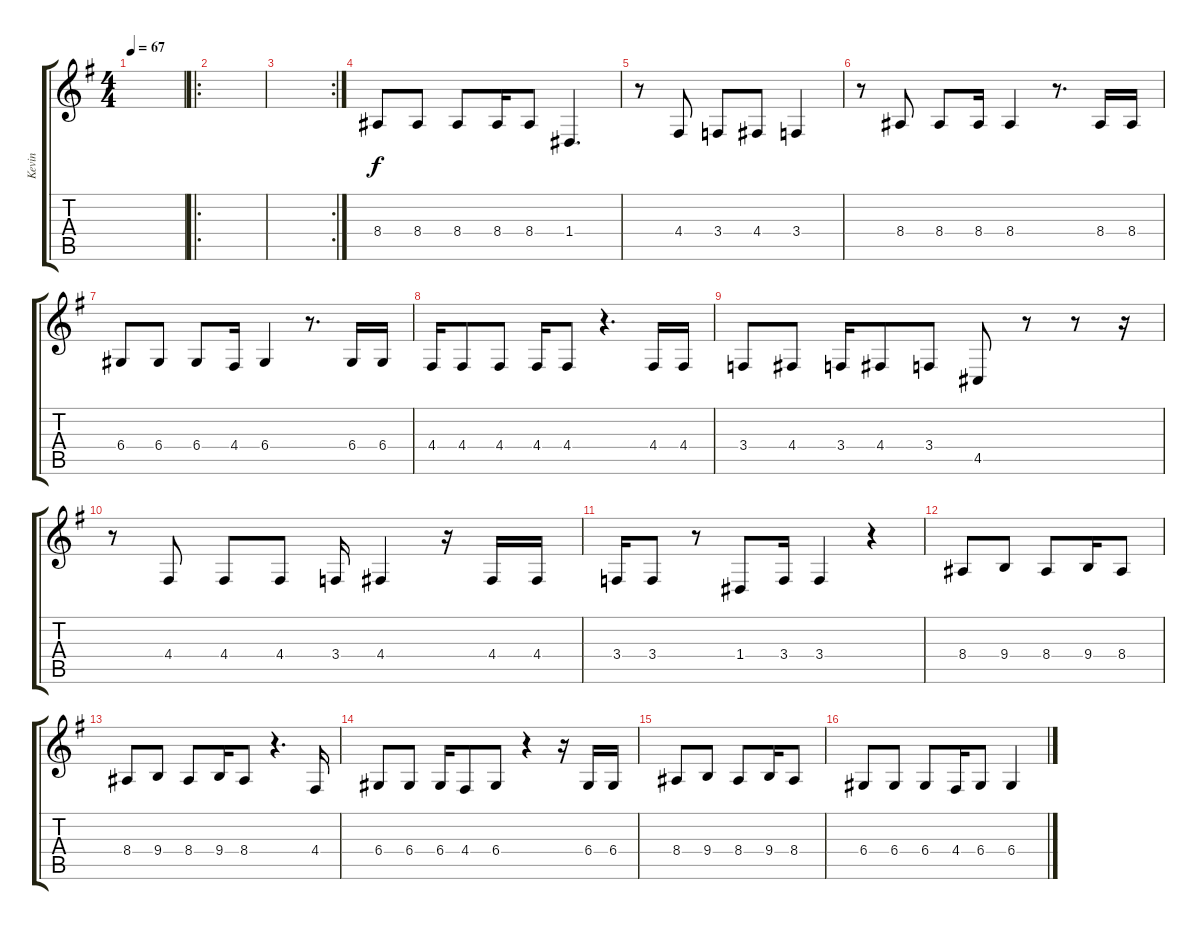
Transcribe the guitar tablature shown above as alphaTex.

\track ("Kevin" "Kevin") {instrument tenorsax}
\staff {score tabs}
\tuning (E4 B3 G3 D3 A2 E2) {hide}
\ts (4 4)
\tempo 67
\clef g2
\ks g
|
\ro
|
\rc 2
|
8.4.8 8.4.8 8.4.8 8.4.16 8.4.8 1.4.4{d} |
r.8 4.4.8 3.4.8 4.4.8 3.4.4 |
r.8 8.4.8 8.4.8 8.4.16 8.4.4 r.8{d} 8.4.16 8.4.16 |
6.4.8 6.4.8 6.4.8 4.4.16 6.4.4 r.8{d} 6.4.16 6.4.16 |
4.4.16 4.4.8 4.4.8 4.4.16 4.4.8 r.4{d} 4.4.16 4.4.16 |
3.4.8 4.4.8 3.4.16 4.4.8 3.4.8 4.5.8 r.8 r.8 r.16 |
r.8 4.4.8 4.4.8 4.4.8 3.4.16 4.4.4 r.16 4.4.16 4.4.16 |
3.4.16 3.4.8 r.8 1.4.8 3.4.16 3.4.4 r.4 |
8.4.8 9.4.8 8.4.8 9.4.16 8.4.8 |
8.4.8 9.4.8 8.4.8 9.4.16 8.4.8 r.4{d} 4.4.16 |
6.4.8 6.4.8 6.4.16 4.4.8 6.4.8 r.4 r.16 6.4.16 6.4.16 |
8.4.8 9.4.8 8.4.8 9.4.16 8.4.8 |
6.4.8 6.4.8 6.4.8 4.4.16 6.4.8 6.4.4
